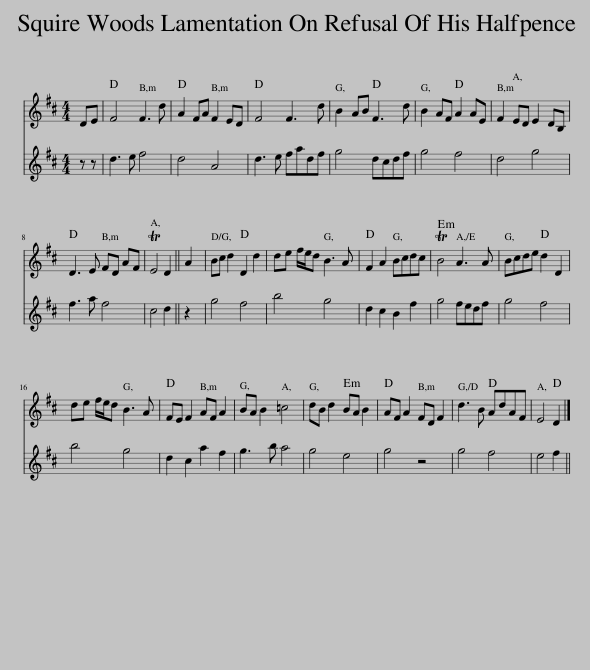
X:1
%%score 1 2
L:1/8
M:4/4
I:linebreak $
K:D
V:1 treble
V:2 treble
V:1
 DE | F4 F3 d | A2 FA F2 ED | F4 F3 d | B2 AB F3 d | %5
 B2 AF A2 AE | F2 ED E2 DB, |$ D3 E FD AF | TE4 D2 || A2 | %10
 Bc d2 D2 d2 | de f/e/d B3 A | F2 A2 Bcdc | TB4 A3 A | Bcde d2 D2 |$ %15
 de f/e/d B3 A | FE F2 AF A2 | BA B2 =c4 | dB d2 BA B2 | AF A2 FD F2 | %20
 d3 B AdAF | E4 D2 |] %22
V:2
 z z | d3 e f4 | d4 A4 | d3 e fadf | g4 dcdf | %5
 g4 f4 | d4 g4 |$ f3 a f4 | c4 d2 || z2 | %10
 g4 f4 | b4 g4 | d2 c2 B2 f2 | g4 fedf | g4 f4 |$ %15
 b4 g4 | d2 c2 a2 f2 | g3 b a4 | g4 e4 | g4 z4 | %20
 g4 f4 | e4 f2 |] %22
